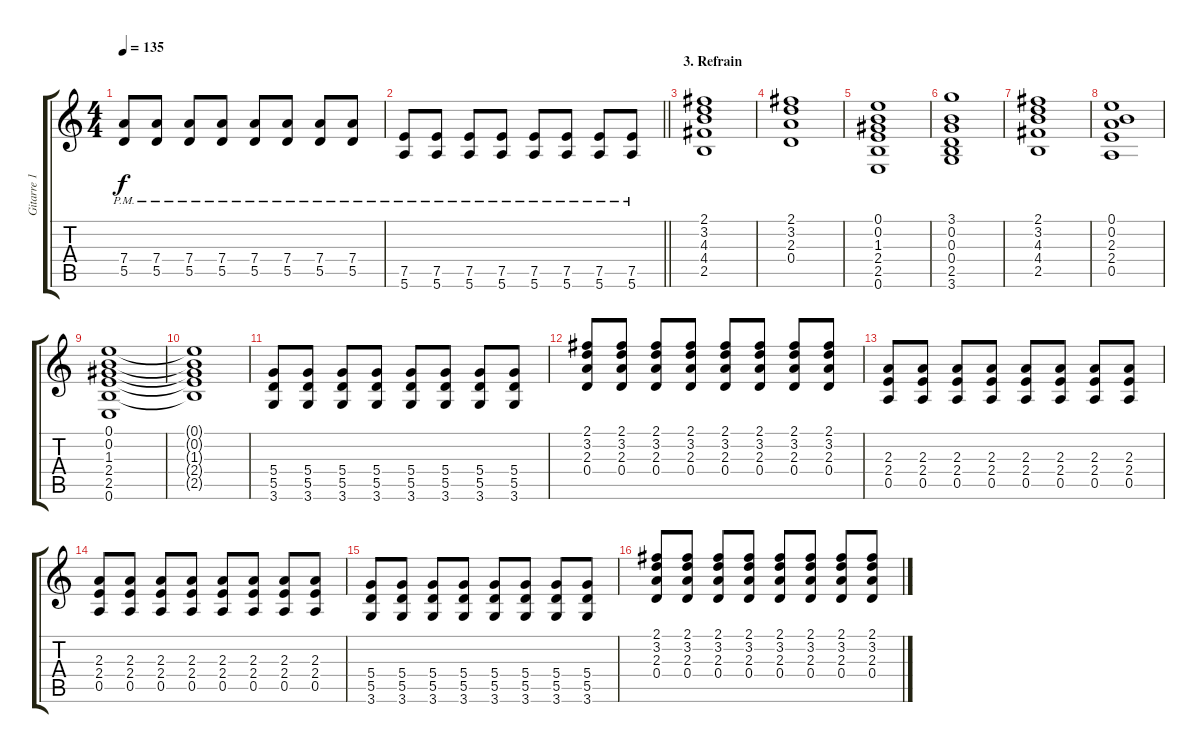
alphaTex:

\track ("Gitarre 1" "Gitarre 1") {instrument electricguitarclean}
\staff {score tabs}
\tuning (E4 B3 G3 D3 A2 E2) {hide}
\ts (4 4)
\tempo 135
\clef g2
\ks c
(7.4{pm} 5.5{pm}).8{dy f} (7.4{pm} 5.5{pm}).8 (7.4{pm} 5.5{pm}).8 (7.4{pm} 5.5{pm}).8 (7.4{pm} 5.5{pm}).8 (7.4{pm} 5.5{pm}).8 (7.4{pm} 5.5{pm}).8 (7.4{pm} 5.5{pm}).8 |
\barLineRight lightlight
(7.5{pm} 5.6{pm}).8 (7.5{pm} 5.6{pm}).8 (7.5{pm} 5.6{pm}).8 (7.5{pm} 5.6{pm}).8 (7.5{pm} 5.6{pm}).8 (7.5{pm} 5.6{pm}).8 (7.5{pm} 5.6{pm}).8 (7.5{pm} 5.6{pm}).8 |
\section ("" "3. Refrain")
(2.1 3.2 4.3 4.4 2.5).1 |
(2.1 3.2 2.3 0.4).1 |
(0.1 0.2 1.3 2.4 2.5 0.6).1 |
(3.1 0.2 0.3 0.4 2.5 3.6).1 |
(2.1 3.2 4.3 4.4 2.5).1 |
(0.1 0.2 2.3 2.4 0.5).1 |
(0.1 0.2 1.3 2.4 2.5 0.6).1 |
(0.1{t} 0.2{t} 1.3{t} 2.4{t} 2.5{t}).1 |
(5.4 5.5 3.6).8 (5.4 5.5 3.6).8 (5.4 5.5 3.6).8 (5.4 5.5 3.6).8 (5.4 5.5 3.6).8 (5.4 5.5 3.6).8 (5.4 5.5 3.6).8 (5.4 5.5 3.6).8 |
(2.1 3.2 2.3 0.4).8 (2.1 3.2 2.3 0.4).8 (2.1 3.2 2.3 0.4).8 (2.1 3.2 2.3 0.4).8 (2.1 3.2 2.3 0.4).8 (2.1 3.2 2.3 0.4).8 (2.1 3.2 2.3 0.4).8 (2.1 3.2 2.3 0.4).8 |
(2.3 2.4 0.5).8 (2.3 2.4 0.5).8 (2.3 2.4 0.5).8 (2.3 2.4 0.5).8 (2.3 2.4 0.5).8 (2.3 2.4 0.5).8 (2.3 2.4 0.5).8 (2.3 2.4 0.5).8 |
(2.3 2.4 0.5).8 (2.3 2.4 0.5).8 (2.3 2.4 0.5).8 (2.3 2.4 0.5).8 (2.3 2.4 0.5).8 (2.3 2.4 0.5).8 (2.3 2.4 0.5).8 (2.3 2.4 0.5).8 |
(5.4 5.5 3.6).8 (5.4 5.5 3.6).8 (5.4 5.5 3.6).8 (5.4 5.5 3.6).8 (5.4 5.5 3.6).8 (5.4 5.5 3.6).8 (5.4 5.5 3.6).8 (5.4 5.5 3.6).8 |
(2.1 3.2 2.3 0.4).8 (2.1 3.2 2.3 0.4).8 (2.1 3.2 2.3 0.4).8 (2.1 3.2 2.3 0.4).8 (2.1 3.2 2.3 0.4).8 (2.1 3.2 2.3 0.4).8 (2.1 3.2 2.3 0.4).8 (2.1 3.2 2.3 0.4).8
